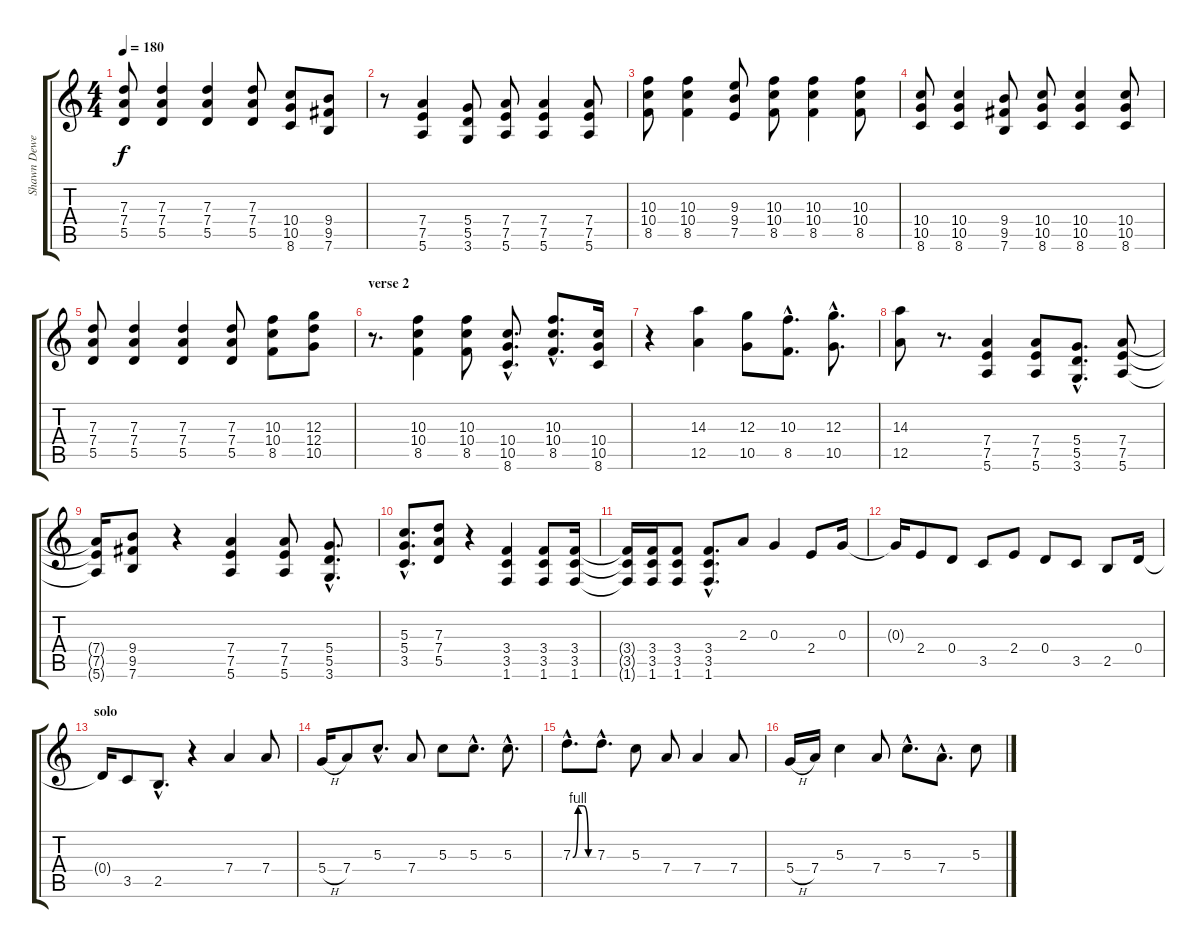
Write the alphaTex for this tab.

\track ("Shawn Dewey" "Shawn Dewe") {instrument distortionguitar}
\staff {score tabs}
\tuning (E4 B3 G3 D3 A2 E2) {hide}
\ts (4 4)
\tempo 180
\clef g2
\ks c
(7.3 7.4 5.5).8{dy f} (7.3 7.4 5.5).4 (7.3 7.4 5.5).4 (7.3 7.4 5.5).8 (10.4 10.5 8.6).8 (9.4 9.5 7.6).8 |
r.8 (7.4 7.5 5.6).4 (5.4 5.5 3.6).8 (7.4 7.5 5.6).8 (7.4 7.5 5.6).4 (7.4 7.5 5.6).8 |
(10.3 10.4 8.5).8 (10.3 10.4 8.5).4 (9.3 9.4 7.5).8 (10.3 10.4 8.5).8 (10.3 10.4 8.5).4 (10.3 10.4 8.5).8 |
(10.4 10.5 8.6).8 (10.4 10.5 8.6).4 (9.4 9.5 7.6).8 (10.4 10.5 8.6).8 (10.4 10.5 8.6).4 (10.4 10.5 8.6).8 |
(7.3 7.4 5.5).8 (7.3 7.4 5.5).4 (7.3 7.4 5.5).4 (7.3 7.4 5.5).8 (10.3 10.4 8.5).8 (12.3 12.4 10.5).8 |
\section ("" "verse 2")
r.8{d} (10.3 10.4 8.5).4 (10.3 10.4 8.5).8 (10.4{hac} 10.5{hac} 8.6{hac}).8{d} (10.3{hac} 10.4{hac} 8.5{hac}).8{d} (10.4 10.5 8.6).16 |
r.4 (14.3 12.5).4 (12.3 10.5).8 (10.3{hac} 8.5{hac}).8{d} (12.3{hac} 10.5{hac}).8{d} |
(14.3 12.5).8 r.8{d} (7.4 7.5 5.6).4 (7.4 7.5 5.6).8 (5.4{hac} 5.5{hac} 3.6{hac}).8{d} (7.4 7.5 5.6).8 |
(7.4{t} 7.5{t} 5.6{t}).16 (9.4 9.5 7.6).8 r.4 (7.4 7.5 5.6).4 (7.4 7.5 5.6).8 (5.4{hac} 5.5{hac} 3.6{hac}).8{d} |
(5.3{hac} 5.4{hac} 3.5{hac}).8{d} (7.3 7.4 5.5).8 r.4 (3.4 3.5 1.6).4 (3.4 3.5 1.6).8 (3.4 3.5 1.6).16 |
(3.4{t} 3.5{t} 1.6{t}).16 (3.4 3.5 1.6).16 (3.4 3.5 1.6).8 (3.4{hac} 3.5{hac} 1.6{hac}).8{d} 2.3.8 0.3.4 2.4.8 0.3.16 |
0.3{t}.16 2.4.8 0.4.8 3.5.8 2.4.8 0.4.8 3.5.8 2.5.8 0.4.16 |
\section ("" "solo")
0.4{t}.16 3.5.8 2.5{hac}.8{d} r.4 7.4.4{volume 16} 7.4.8 |
5.4{h}.16 7.4.8 5.3{hac}.8{d} 7.4.8 5.3.8 5.3{hac}.8{d} 5.3{hac}.8{d} |
7.3{be (custom 0 0 15 4 30 4 45 0 60 0) hac}.8{d} 7.3{hac}.8{d} 5.3.8 7.4.8 7.4.4 7.4.8 |
5.4{h}.16 7.4.16 5.3.4 7.4.8 5.3{hac}.8{d} 7.4{hac}.8{d} 5.3.8
